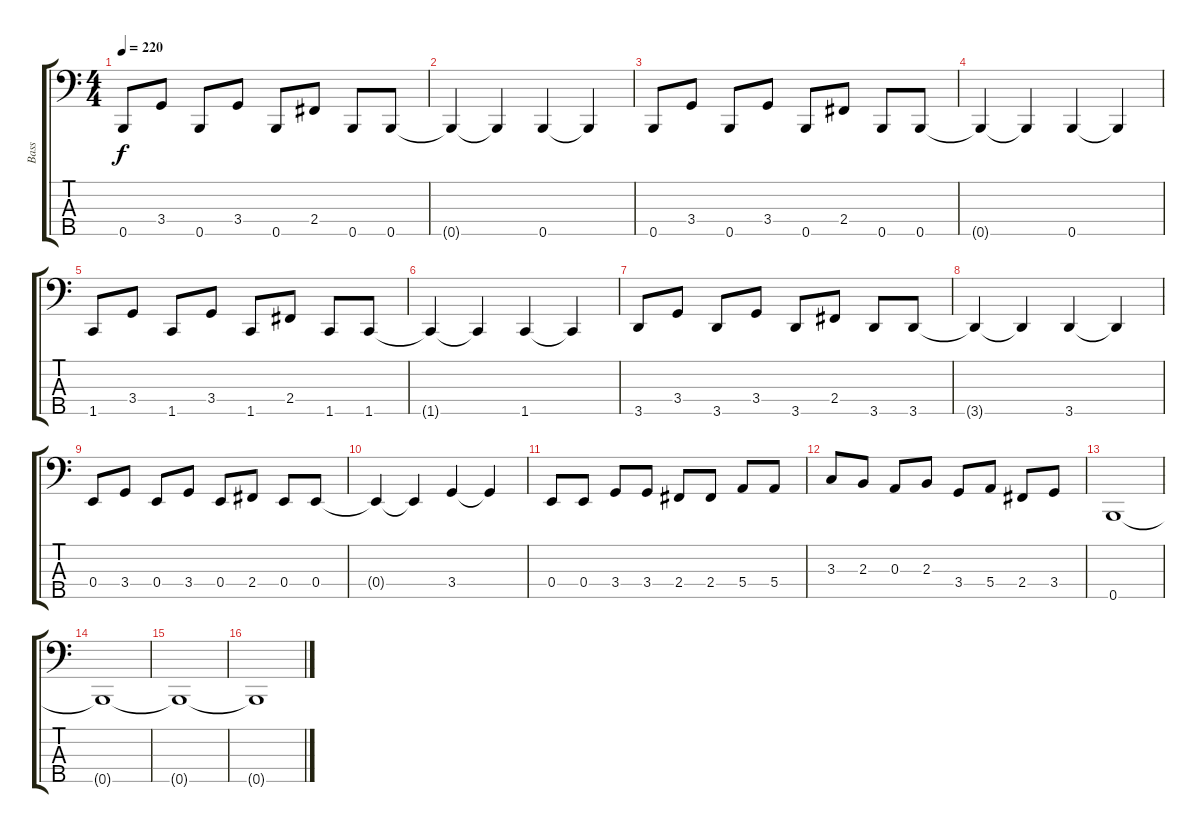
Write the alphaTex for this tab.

\track ("Bass" "Bass") {instrument electricbasspick}
\staff {score tabs}
\tuning (G2 D2 A1 E1 B0) {hide}
\ts (4 4)
\tempo 220
\clef f4
\ks c
0.5.8{dy f} 3.4.8 0.5.8 3.4.8 0.5.8 2.4.8 0.5.8 0.5.8 |
0.5{t}.4 0.5{t}.4 0.5.4 0.5{t}.4 |
0.5.8 3.4.8 0.5.8 3.4.8 0.5.8 2.4.8 0.5.8 0.5.8 |
0.5{t}.4 0.5{t}.4 0.5.4 0.5{t}.4 |
1.5.8 3.4.8 1.5.8 3.4.8 1.5.8 2.4.8 1.5.8 1.5.8 |
1.5{t}.4 1.5{t}.4 1.5.4 1.5{t}.4 |
3.5.8 3.4.8 3.5.8 3.4.8 3.5.8 2.4.8 3.5.8 3.5.8 |
3.5{t}.4 3.5{t}.4 3.5.4 3.5{t}.4 |
0.4.8 3.4.8 0.4.8 3.4.8 0.4.8 2.4.8 0.4.8 0.4.8 |
0.4{t}.4 0.4{t}.4 3.4.4 3.4{t}.4 |
0.4.8 0.4.8 3.4.8 3.4.8 2.4.8 2.4.8 5.4.8 5.4.8 |
3.3.8 2.3.8 0.3.8 2.3.8 3.4.8 5.4.8 2.4.8 3.4.8 |
0.5.1 |
0.5{t}.1 |
0.5{t}.1 |
0.5{t}.1
